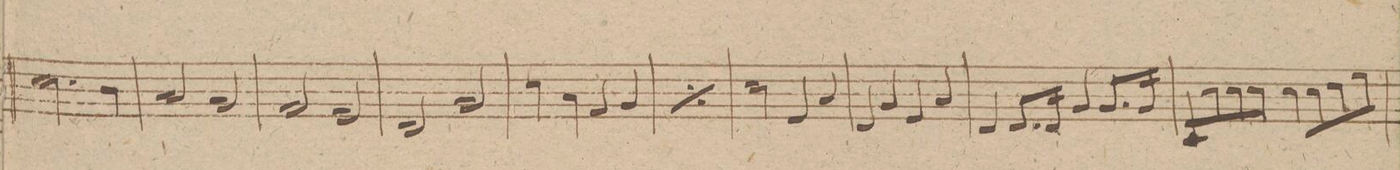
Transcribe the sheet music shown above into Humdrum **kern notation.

**kern	**dynam
*I"Fagotto 2do	*
*clefF4	*
*k[f#c#g#d#]	*
*met(c)	*
*M4/4	*
2.E\	.
4D#\	.
=68	=68
2C#/	.
2BB/	.
=69	=69
2AA/	.
2GG#/	.
=70	=70
2FF#/	.
2BB/	.
=71	=71
4E\	.
4C#\	.
4AA/	.
4BB/	.
=72	=72
*rep	*
4E\	.
4C#/	.
4AA/	.
4BB/	.
*Xrep	*
=73	=73
2E\	.
4GG#/	.
4C#/	.
=74	=74
4FF#/	.
4BB/	.
4GG#/	.
4C#/	.
=75	=75
4FF#/	.
8.FF#/L	.
16FF#/Jk	.
4BB/	.
8.BB/L	.
16BB/Jk	.
=76	=76
8EEL/	.
8E\	.
8E\	.
8EJ\	.
8E\L	.
8E\	.
8F#\	.
8G#\J	.
=77	=77
*-	*-
